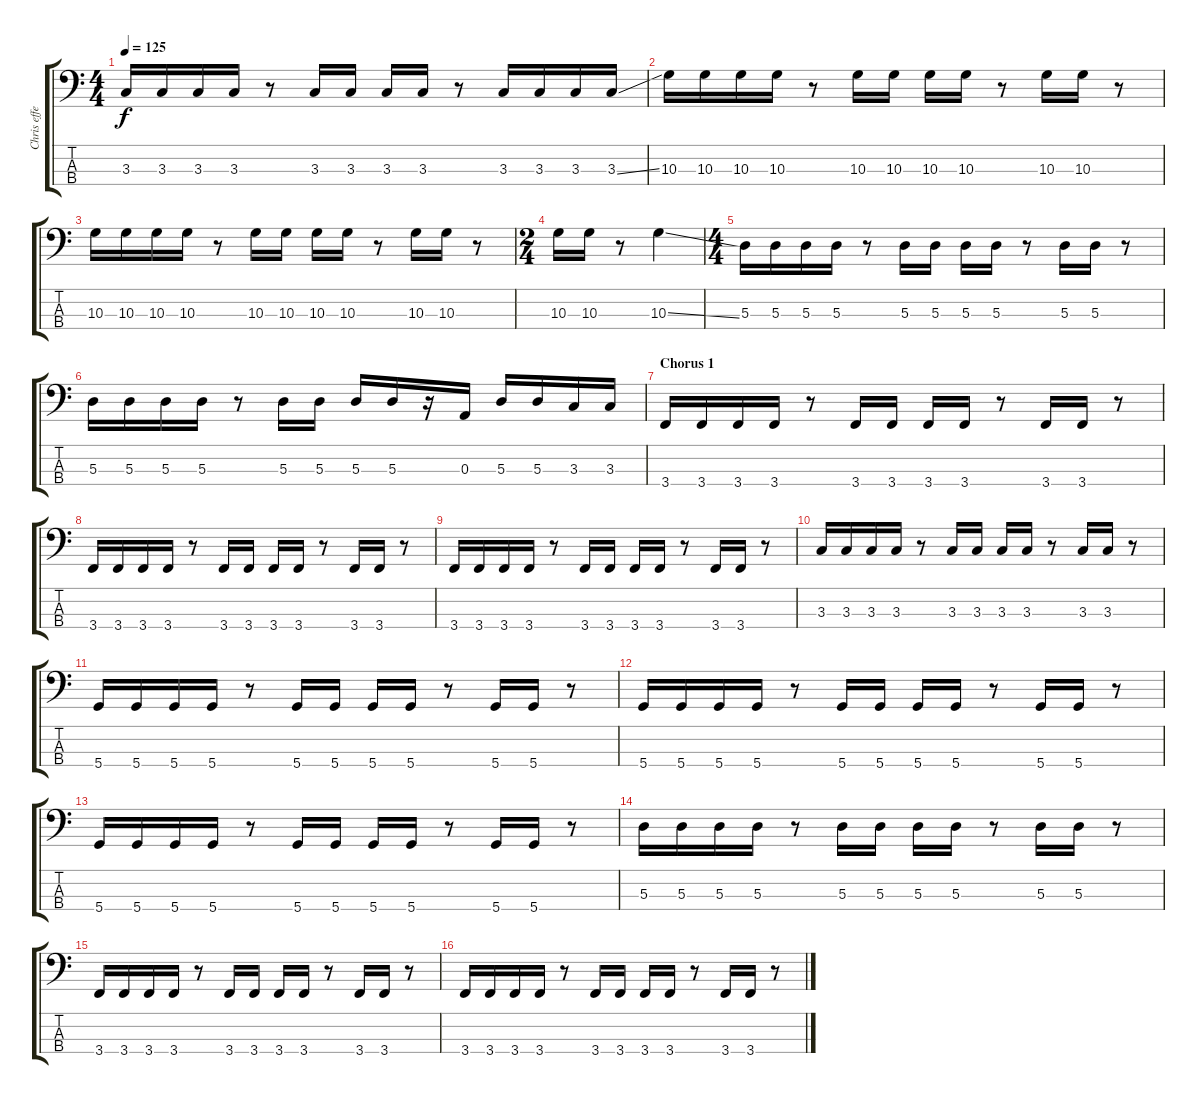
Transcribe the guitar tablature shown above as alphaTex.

\track ("Chris effects" "Chris effe") {instrument distortionguitar}
\staff {score tabs}
\tuning (G2 D2 A1 D1) {hide}
\ts (4 4)
\tempo 125
\clef f4
\ks c
3.3.16{dy f} 3.3.16 3.3.16 3.3.16 r.8 3.3.16 3.3.16 3.3.16 3.3.16 r.8 3.3.16 3.3.16 3.3.16 3.3{ss}.16 |
10.3.16 10.3.16 10.3.16 10.3.16 r.8 10.3.16 10.3.16 10.3.16 10.3.16 r.8 10.3.16 10.3.16 r.8 |
10.3.16 10.3.16 10.3.16 10.3.16 r.8 10.3.16 10.3.16 10.3.16 10.3.16 r.8 10.3.16 10.3.16 r.8 |
\ts (2 4)
10.3.16 10.3.16 r.8 10.3{ss}.4 |
\ts (4 4)
5.3.16 5.3.16 5.3.16 5.3.16 r.8 5.3.16 5.3.16 5.3.16 5.3.16 r.8 5.3.16 5.3.16 r.8 |
5.3.16 5.3.16 5.3.16 5.3.16 r.8 5.3.16 5.3.16 5.3.16 5.3.16 r.16 0.3.16 5.3.16 5.3.16 3.3.16 3.3.16 |
\section ("" "Chorus 1")
3.4.16 3.4.16 3.4.16 3.4.16 r.8 3.4.16 3.4.16 3.4.16 3.4.16 r.8 3.4.16 3.4.16 r.8 |
3.4.16 3.4.16 3.4.16 3.4.16 r.8 3.4.16 3.4.16 3.4.16 3.4.16 r.8 3.4.16 3.4.16 r.8 |
3.4.16 3.4.16 3.4.16 3.4.16 r.8 3.4.16 3.4.16 3.4.16 3.4.16 r.8 3.4.16 3.4.16 r.8 |
3.3.16 3.3.16 3.3.16 3.3.16 r.8 3.3.16 3.3.16 3.3.16 3.3.16 r.8 3.3.16 3.3.16 r.8 |
5.4.16 5.4.16 5.4.16 5.4.16 r.8 5.4.16 5.4.16 5.4.16 5.4.16 r.8 5.4.16 5.4.16 r.8 |
5.4.16 5.4.16 5.4.16 5.4.16 r.8 5.4.16 5.4.16 5.4.16 5.4.16 r.8 5.4.16 5.4.16 r.8 |
5.4.16 5.4.16 5.4.16 5.4.16 r.8 5.4.16 5.4.16 5.4.16 5.4.16 r.8 5.4.16 5.4.16 r.8 |
5.3.16 5.3.16 5.3.16 5.3.16 r.8 5.3.16 5.3.16 5.3.16 5.3.16 r.8 5.3.16 5.3.16 r.8 |
3.4.16 3.4.16 3.4.16 3.4.16 r.8 3.4.16 3.4.16 3.4.16 3.4.16 r.8 3.4.16 3.4.16 r.8 |
3.4.16 3.4.16 3.4.16 3.4.16 r.8 3.4.16 3.4.16 3.4.16 3.4.16 r.8 3.4.16 3.4.16 r.8
